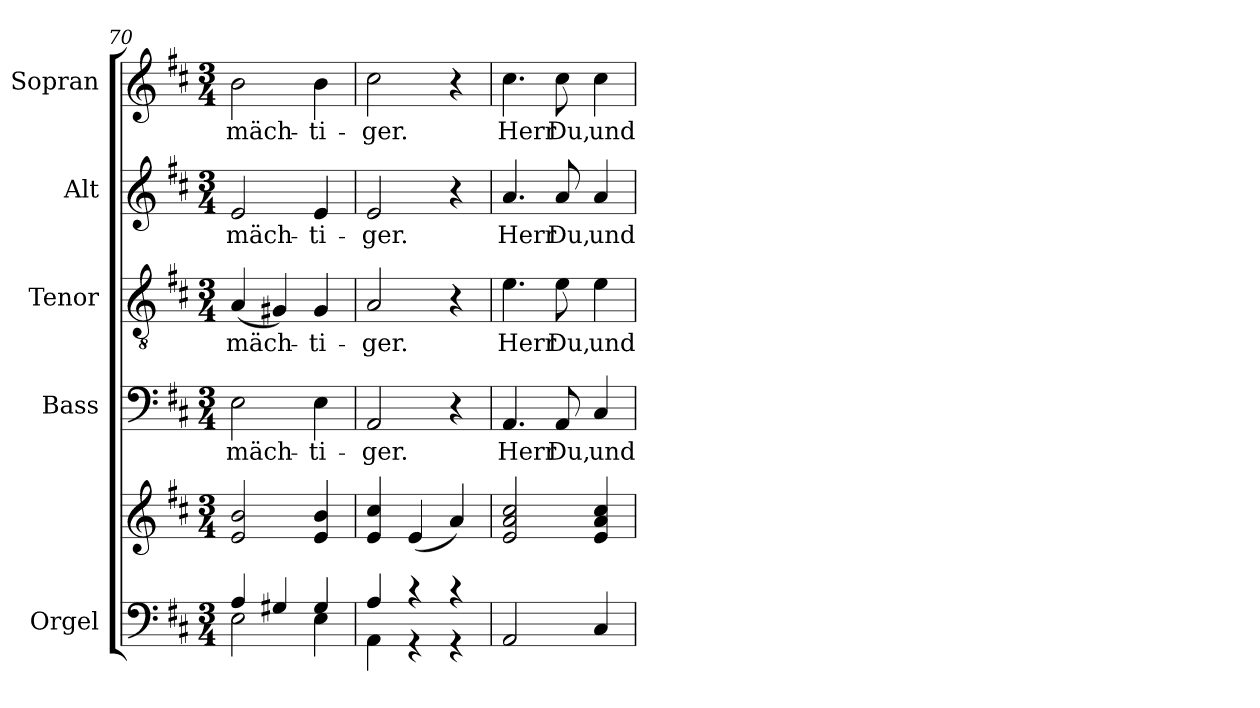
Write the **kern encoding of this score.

**kern	**kern	**kern	**text	**kern	**text	**kern	**text	**kern	**text
*part5	*part5	*part4	*part4	*part3	*part3	*part2	*part2	*part1	*part1
*staff6	*staff5	*staff4	*staff4	*staff3	*staff3	*staff2	*staff2	*staff1	*staff1
*I"Orgel	*	*I"Bass	*	*I"Tenor	*	*I"Alt	*	*I"Sopran	*
*I'Org.	*	*I'B.	*	*I'T.	*	*I'A.	*	*I'S.	*
*clefF4	*clefG2	*clefF4	*	*clefGv2	*	*clefG2	*	*clefG2	*
*k[f#c#]	*k[f#c#]	*k[f#c#]	*	*k[f#c#]	*	*k[f#c#]	*	*k[f#c#]	*
*D:	*D:	*D:	*	*D:	*	*D:	*	*D:	*
*M3/4	*M3/4	*M3/4	*	*M3/4	*	*M3/4	*	*M3/4	*
=70	=70	=70	=70	=70	=70	=70	=70	=70	=70
*^	*	*	*	*	*	*	*	*	*
4A/	2E\	2e/ 2b/	2E\	-mäch-	(4A/	-mäch-	2e/	-mäch-	2b\	-mäch-
4G#X/	.	.	.	.	4G#X/)	.	.	.	.	.
4G#/	4E\	4e/ 4b/	4E\	-ti-	4G#/	-ti-	4e/	-ti-	4b\	-ti-
=71	=71	=71	=71	=71	=71	=71	=71	=71	=71	=71
4A/	4AA\	4e/ 4cc#/	2AA/	-ger.	2A/	-ger.	2e/	-ger.	2cc#\	-ger.
4r	4r	(4e/	.	.	.	.	.	.	.	.
4r	4r	4a/)	4r	.	4r	.	4r	.	4r	.
*v	*v	*	*	*	*	*	*	*	*	*
=72	=72	=72	=72	=72	=72	=72	=72	=72	=72
2AA/	2e/ 2a/ 2cc#/	4.AA/	Herr	4.e\	Herr	4.a/	Herr	4.cc#\	Herr
.	.	8AA/	Du,	8e\	Du,	8a/	Du,	8cc#\	Du,
4C#/	4e/ 4a/ 4cc#/	4C#/	und	4e\	und	4a/	und	4cc#\	und
=	=	=	=	=	=	=	=	=	=
*-	*-	*-	*-	*-	*-	*-	*-	*-	*-
